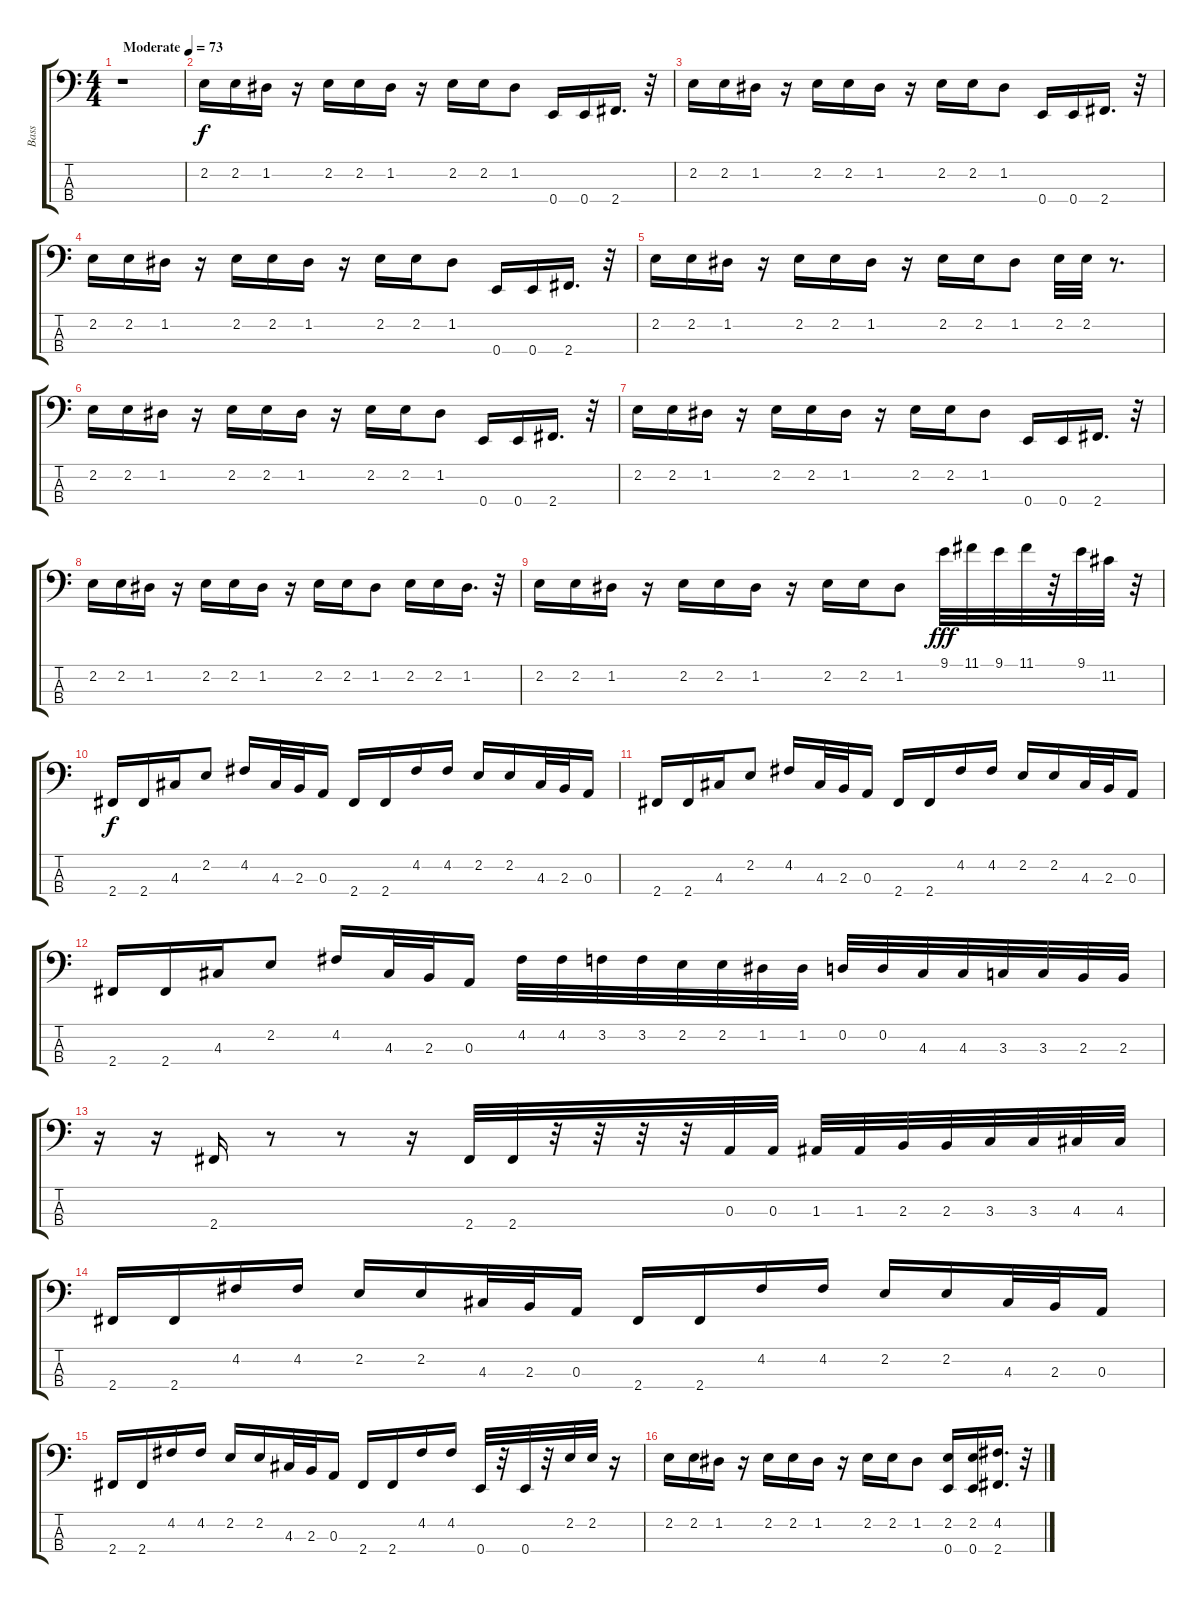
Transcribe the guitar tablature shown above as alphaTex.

\track ("Bass" "Bass") {instrument electricbassfinger}
\staff {score tabs}
\tuning (G2 D2 A1 E1) {hide}
\ts (4 4)
\tempo (73 "Moderate")
\clef f4
\ks c
r.1{dy f instrument electricbassfinger} |
2.2.16 2.2.16 1.2.16 r.16 2.2.16 2.2.16 1.2.16 r.16 2.2.16 2.2.16 1.2.8 0.4.16 0.4.16 2.4.16{d} r.32 |
2.2.16 2.2.16 1.2.16 r.16 2.2.16 2.2.16 1.2.16 r.16 2.2.16 2.2.16 1.2.8 0.4.16 0.4.16 2.4.16{d} r.32 |
2.2.16 2.2.16 1.2.16 r.16 2.2.16 2.2.16 1.2.16 r.16 2.2.16 2.2.16 1.2.8 0.4.16 0.4.16 2.4.16{d} r.32 |
2.2.16 2.2.16 1.2.16 r.16 2.2.16 2.2.16 1.2.16 r.16 2.2.16 2.2.16 1.2.8 2.2.32 2.2.32 r.8{d} |
2.2.16 2.2.16 1.2.16 r.16 2.2.16 2.2.16 1.2.16 r.16 2.2.16 2.2.16 1.2.8 0.4.16 0.4.16 2.4.16{d} r.32 |
2.2.16 2.2.16 1.2.16 r.16 2.2.16 2.2.16 1.2.16 r.16 2.2.16 2.2.16 1.2.8 0.4.16 0.4.16 2.4.16{d} r.32 |
2.2.16 2.2.16 1.2.16 r.16 2.2.16 2.2.16 1.2.16 r.16 2.2.16 2.2.16 1.2.8 2.2.16 2.2.16 1.2.16{d} r.32 |
2.2.16 2.2.16 1.2.16 r.16 2.2.16 2.2.16 1.2.16 r.16 2.2.16 2.2.16 1.2.8 9.1.32{dy fff} 11.1.32 9.1.32 11.1.32 r.32 9.1.32 11.2.32 r.32 |
2.4.16{dy f} 2.4.16 4.3.16 2.2.8 4.2.16 4.3.32 2.3.32 0.3.16 2.4.16 2.4.16 4.2.16 4.2.16 2.2.16 2.2.16 4.3.32 2.3.32 0.3.16 |
2.4.16 2.4.16 4.3.16 2.2.8 4.2.16 4.3.32 2.3.32 0.3.16 2.4.16 2.4.16 4.2.16 4.2.16 2.2.16 2.2.16 4.3.32 2.3.32 0.3.16 |
2.4.16 2.4.16 4.3.16 2.2.8 4.2.16 4.3.32 2.3.32 0.3.16 4.2.32 4.2.32 3.2.32 3.2.32 2.2.32 2.2.32 1.2.32 1.2.32 0.2.32 0.2.32 4.3.32 4.3.32 3.3.32 3.3.32 2.3.32 2.3.32 |
r.16 r.16 2.4.16 r.8 r.8 r.16 2.4.32 2.4.32 r.32 r.32 r.32 r.32 0.3.32 0.3.32 1.3.32 1.3.32 2.3.32 2.3.32 3.3.32 3.3.32 4.3.32 4.3.32 |
2.4.16 2.4.16 4.2.16 4.2.16 2.2.16 2.2.16 4.3.32 2.3.32 0.3.16 2.4.16 2.4.16 4.2.16 4.2.16 2.2.16 2.2.16 4.3.32 2.3.32 0.3.16 |
2.4.16 2.4.16 4.2.16 4.2.16 2.2.16 2.2.16 4.3.32 2.3.32 0.3.16 2.4.16 2.4.16 4.2.16 4.2.16 0.4.32 r.32 0.4.32 r.32 2.2.32 2.2.32 r.16 |
2.2.16 2.2.16 1.2.16 r.16 2.2.16 2.2.16 1.2.16 r.16 2.2.16 2.2.16 1.2.8 (2.2 0.4).16 (2.2 0.4).16 (4.2 2.4).16{d} r.32
